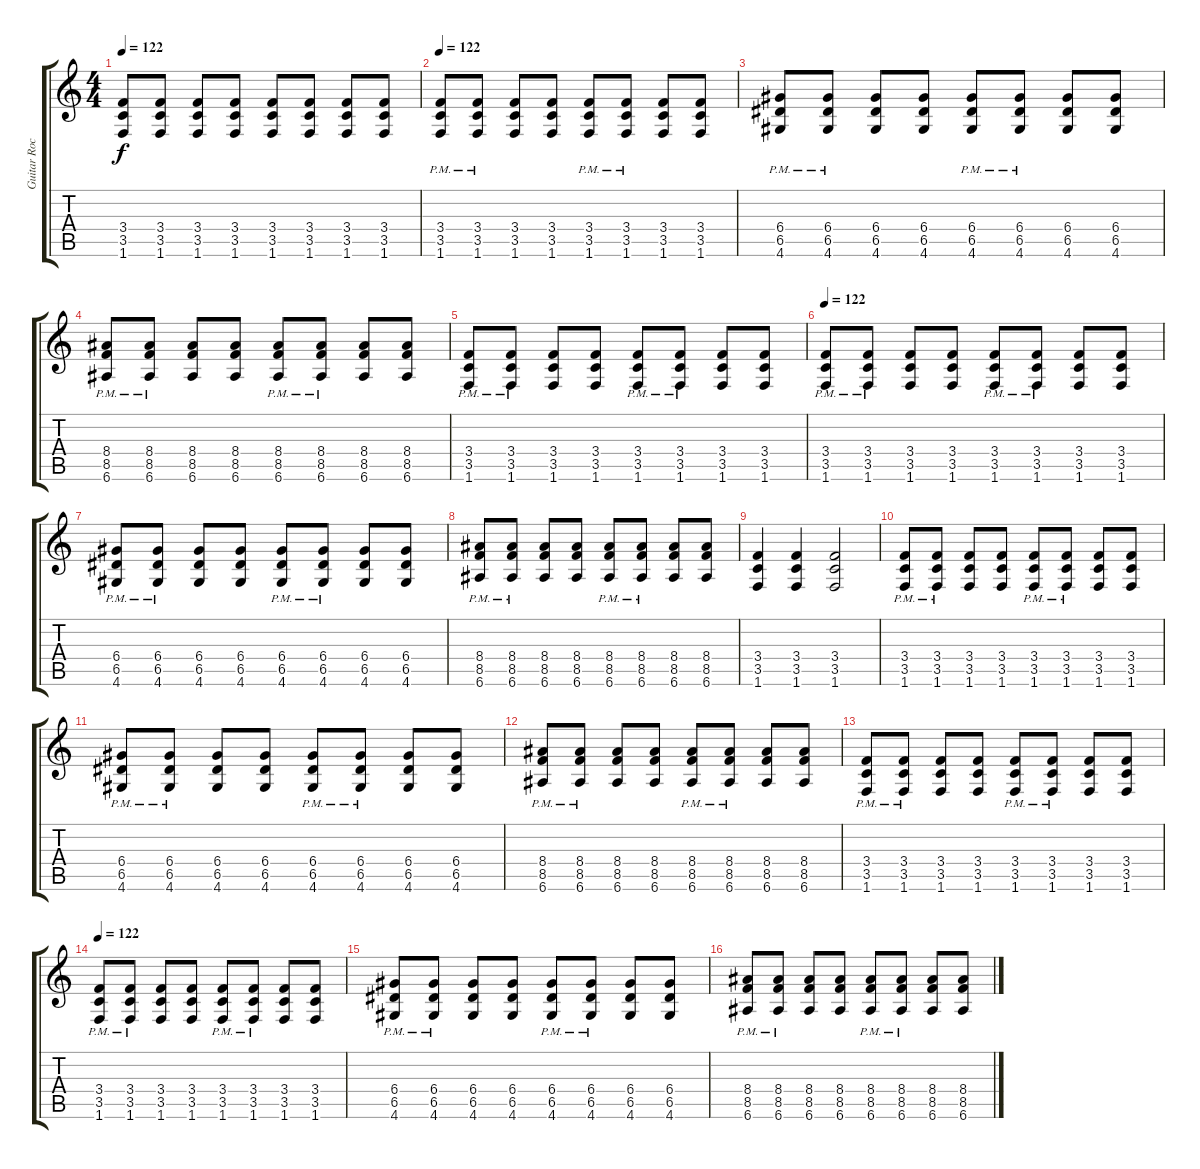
\track ("Guitar Rock" "Guitar Roc") {instrument overdrivenguitar}
\staff {score tabs}
\tuning (E4 B3 G3 D3 A2 E2) {hide}
\ts (4 4)
\tempo 122
\clef g2
\ks c
(3.4 3.5 1.6).8{dy f} (3.4 3.5 1.6).8 (3.4 3.5 1.6).8 (3.4 3.5 1.6).8 (3.4 3.5 1.6).8 (3.4 3.5 1.6).8 (3.4 3.5 1.6).8 (3.4 3.5 1.6).8 |
\tempo 122
(3.4{pm} 3.5{pm} 1.6{pm}).8 (3.4{pm} 3.5{pm} 1.6{pm}).8 (3.4 3.5 1.6).8 (3.4 3.5 1.6).8 (3.4{pm} 3.5{pm} 1.6{pm}).8 (3.4{pm} 3.5{pm} 1.6{pm}).8 (3.4 3.5 1.6).8 (3.4 3.5 1.6).8 |
(6.4{pm} 6.5{pm} 4.6{pm}).8 (6.4{pm} 6.5{pm} 4.6{pm}).8 (6.4 6.5 4.6).8 (6.4 6.5 4.6).8 (6.4{pm} 6.5{pm} 4.6{pm}).8 (6.4{pm} 6.5{pm} 4.6{pm}).8 (6.4 6.5 4.6).8 (6.4 6.5 4.6).8 |
(8.4{pm} 8.5{pm} 6.6{pm}).8 (8.4{pm} 8.5{pm} 6.6{pm}).8 (8.4 8.5 6.6).8 (8.4 8.5 6.6).8 (8.4{pm} 8.5{pm} 6.6{pm}).8 (8.4{pm} 8.5{pm} 6.6{pm}).8 (8.4 8.5 6.6).8 (8.4 8.5 6.6).8 |
(3.4{pm} 3.5{pm} 1.6{pm}).8 (3.4{pm} 3.5{pm} 1.6{pm}).8 (3.4 3.5 1.6).8 (3.4 3.5 1.6).8 (3.4{pm} 3.5{pm} 1.6{pm}).8 (3.4{pm} 3.5{pm} 1.6{pm}).8 (3.4 3.5 1.6).8 (3.4 3.5 1.6).8 |
\tempo 122
(3.4{pm} 3.5{pm} 1.6{pm}).8 (3.4{pm} 3.5{pm} 1.6{pm}).8 (3.4 3.5 1.6).8 (3.4 3.5 1.6).8 (3.4{pm} 3.5{pm} 1.6{pm}).8 (3.4{pm} 3.5{pm} 1.6{pm}).8 (3.4 3.5 1.6).8 (3.4 3.5 1.6).8 |
(6.4{pm} 6.5{pm} 4.6{pm}).8 (6.4{pm} 6.5{pm} 4.6{pm}).8 (6.4 6.5 4.6).8 (6.4 6.5 4.6).8 (6.4{pm} 6.5{pm} 4.6{pm}).8 (6.4{pm} 6.5{pm} 4.6{pm}).8 (6.4 6.5 4.6).8 (6.4 6.5 4.6).8 |
(8.4{pm} 8.5{pm} 6.6{pm}).8 (8.4{pm} 8.5{pm} 6.6{pm}).8 (8.4 8.5 6.6).8 (8.4 8.5 6.6).8 (8.4{pm} 8.5{pm} 6.6{pm}).8 (8.4{pm} 8.5{pm} 6.6{pm}).8 (8.4 8.5 6.6).8 (8.4 8.5 6.6).8 |
(3.4 3.5 1.6).4 (3.4 3.5 1.6).4 (3.4 3.5 1.6).2 |
(3.4{pm} 3.5{pm} 1.6{pm}).8 (3.4{pm} 3.5{pm} 1.6{pm}).8 (3.4 3.5 1.6).8 (3.4 3.5 1.6).8 (3.4{pm} 3.5{pm} 1.6{pm}).8 (3.4{pm} 3.5{pm} 1.6{pm}).8 (3.4 3.5 1.6).8 (3.4 3.5 1.6).8 |
(6.4{pm} 6.5{pm} 4.6{pm}).8 (6.4{pm} 6.5{pm} 4.6{pm}).8 (6.4 6.5 4.6).8 (6.4 6.5 4.6).8 (6.4{pm} 6.5{pm} 4.6{pm}).8 (6.4{pm} 6.5{pm} 4.6{pm}).8 (6.4 6.5 4.6).8 (6.4 6.5 4.6).8 |
(8.4{pm} 8.5{pm} 6.6{pm}).8 (8.4{pm} 8.5{pm} 6.6{pm}).8 (8.4 8.5 6.6).8 (8.4 8.5 6.6).8 (8.4{pm} 8.5{pm} 6.6{pm}).8 (8.4{pm} 8.5{pm} 6.6{pm}).8 (8.4 8.5 6.6).8 (8.4 8.5 6.6).8 |
(3.4{pm} 3.5{pm} 1.6{pm}).8 (3.4{pm} 3.5{pm} 1.6{pm}).8 (3.4 3.5 1.6).8 (3.4 3.5 1.6).8 (3.4{pm} 3.5{pm} 1.6{pm}).8 (3.4{pm} 3.5{pm} 1.6{pm}).8 (3.4 3.5 1.6).8 (3.4 3.5 1.6).8 |
\tempo 122
(3.4{pm} 3.5{pm} 1.6{pm}).8 (3.4{pm} 3.5{pm} 1.6{pm}).8 (3.4 3.5 1.6).8 (3.4 3.5 1.6).8 (3.4{pm} 3.5{pm} 1.6{pm}).8 (3.4{pm} 3.5{pm} 1.6{pm}).8 (3.4 3.5 1.6).8 (3.4 3.5 1.6).8 |
(6.4{pm} 6.5{pm} 4.6{pm}).8 (6.4{pm} 6.5{pm} 4.6{pm}).8 (6.4 6.5 4.6).8 (6.4 6.5 4.6).8 (6.4{pm} 6.5{pm} 4.6{pm}).8 (6.4{pm} 6.5{pm} 4.6{pm}).8 (6.4 6.5 4.6).8 (6.4 6.5 4.6).8 |
(8.4{pm} 8.5{pm} 6.6{pm}).8 (8.4{pm} 8.5{pm} 6.6{pm}).8 (8.4 8.5 6.6).8 (8.4 8.5 6.6).8 (8.4{pm} 8.5{pm} 6.6{pm}).8 (8.4{pm} 8.5{pm} 6.6{pm}).8 (8.4 8.5 6.6).8 (8.4 8.5 6.6).8
